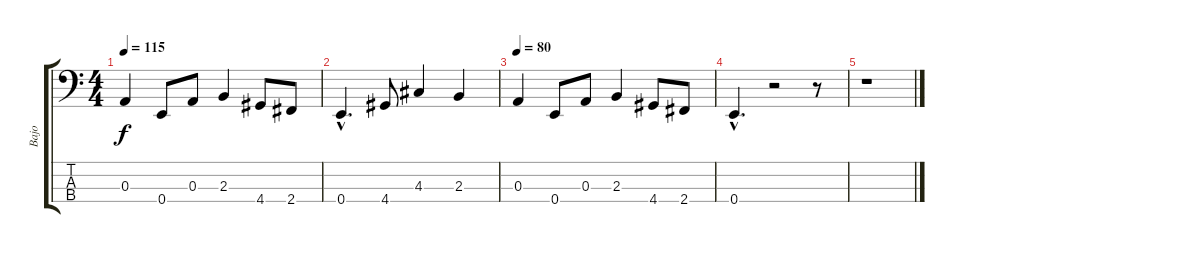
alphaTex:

\track ("Bajo" "Bajo") {instrument slapbass2}
\staff {score tabs}
\tuning (G2 D2 A1 E1) {hide}
\ts (4 4)
\tempo 115
\clef f4
\ks c
0.3.4{dy f} 0.4.8 0.3.8 2.3.4 4.4.8 2.4.8 |
0.4{hac}.4{d} 4.4.8 4.3.4 2.3.4 |
\tempo 80
0.3.4 0.4.8 0.3.8 2.3.4 4.4.8 2.4.8 |
0.4{hac}.4{d} r.2 r.8 |
r.1
